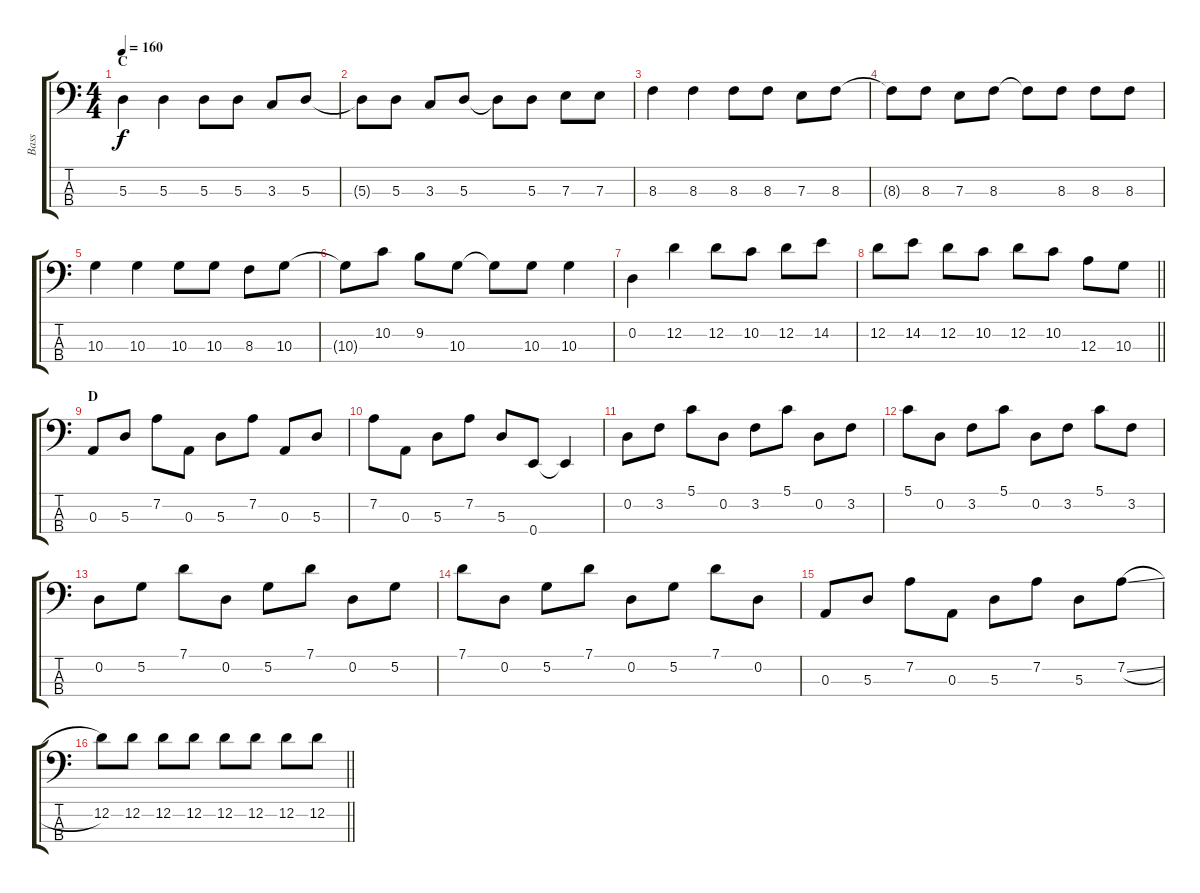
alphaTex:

\track ("Bass" "Bass") {instrument electricbasspick}
\staff {score tabs}
\tuning (G2 D2 A1 E1) {hide}
\ts (4 4)
\section ("" "C")
\tempo 160
\clef f4
\ks c
5.3.4{dy f} 5.3.4 5.3.8 5.3.8 3.3.8 5.3.8 |
5.3{t}.8 5.3.8 3.3.8 5.3.8 5.3{t}.8 5.3.8 7.3.8 7.3.8 |
8.3.4 8.3.4 8.3.8 8.3.8 7.3.8 8.3.8 |
8.3{t}.8 8.3.8 7.3.8 8.3.8 8.3{t}.8 8.3.8 8.3.8 8.3.8 |
10.3.4 10.3.4 10.3.8 10.3.8 8.3.8 10.3.8 |
10.3{t}.8 10.2.8 9.2.8 10.3.8 10.3{t}.8 10.3.8 10.3.4 |
0.2.4 12.2.4 12.2.8 10.2.8 12.2.8 14.2.8 |
\barLineRight lightlight
12.2.8 14.2.8 12.2.8 10.2.8 12.2.8 10.2.8 12.3.8 10.3.8 |
\section ("" "D")
0.3.8 5.3.8 7.2.8 0.3.8 5.3.8 7.2.8 0.3.8 5.3.8 |
7.2.8 0.3.8 5.3.8 7.2.8 5.3.8 0.4.8 0.4{t}.4 |
0.2.8 3.2.8 5.1.8 0.2.8 3.2.8 5.1.8 0.2.8 3.2.8 |
5.1.8 0.2.8 3.2.8 5.1.8 0.2.8 3.2.8 5.1.8 3.2.8 |
0.2.8 5.2.8 7.1.8 0.2.8 5.2.8 7.1.8 0.2.8 5.2.8 |
7.1.8 0.2.8 5.2.8 7.1.8 0.2.8 5.2.8 7.1.8 0.2.8 |
0.3.8 5.3.8 7.2.8 0.3.8 5.3.8 7.2.8 5.3.8 7.2{sl}.8 |
\barLineRight lightlight
12.2.8 12.2.8 12.2.8 12.2.8 12.2.8 12.2.8 12.2.8 12.2.8
